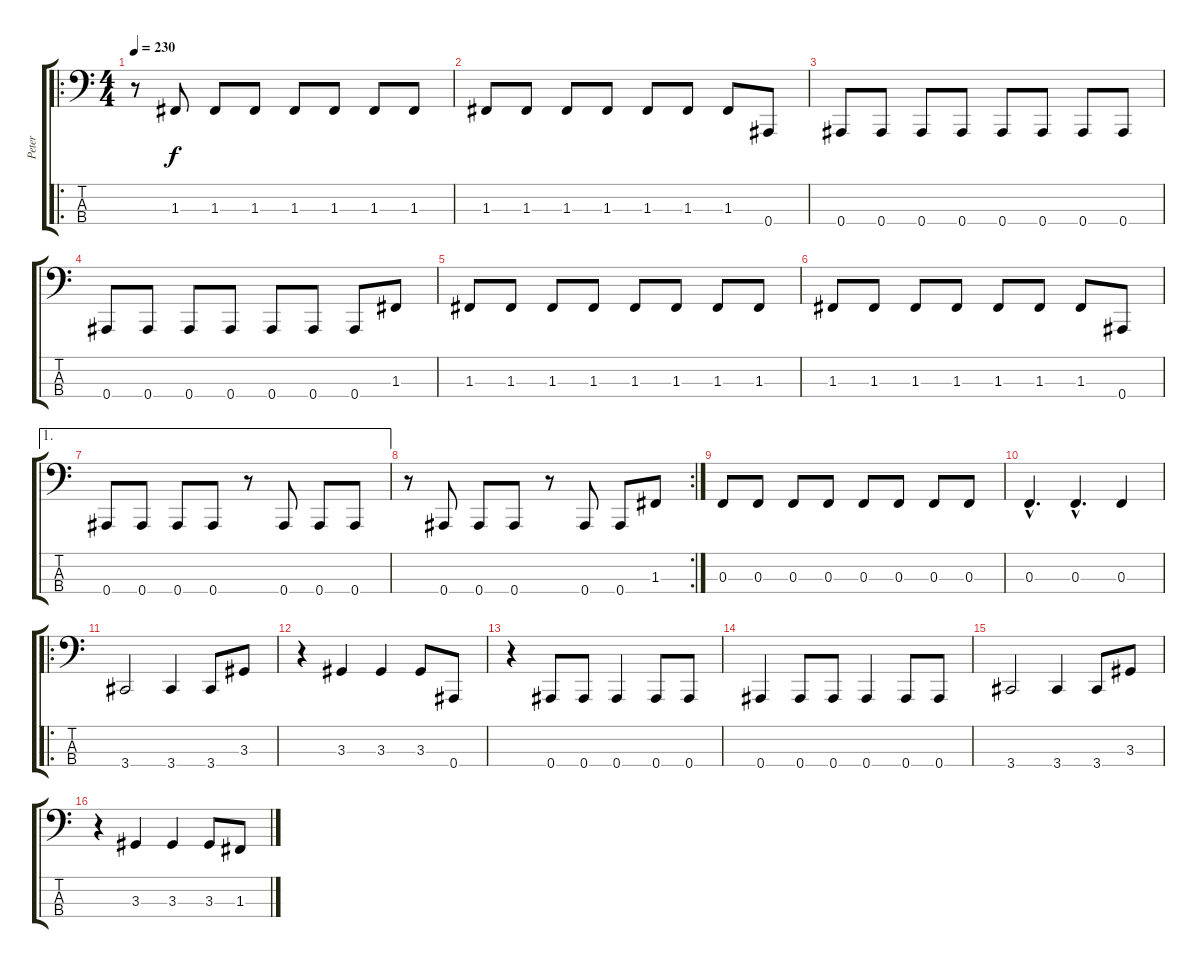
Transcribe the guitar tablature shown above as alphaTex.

\track ("Peter" "Peter") {instrument electricbassfinger}
\staff {score tabs}
\tuning (Eb2 Bb1 F1 Bb0) {hide}
\ro
\ts (4 4)
\tempo 230
\clef f4
\ks c
r.8{dy f} 1.3.8 1.3.8 1.3.8 1.3.8 1.3.8 1.3.8 1.3.8 |
1.3.8 1.3.8 1.3.8 1.3.8 1.3.8 1.3.8 1.3.8 0.4.8 |
0.4.8 0.4.8 0.4.8 0.4.8 0.4.8 0.4.8 0.4.8 0.4.8 |
0.4.8 0.4.8 0.4.8 0.4.8 0.4.8 0.4.8 0.4.8 1.3.8 |
1.3.8 1.3.8 1.3.8 1.3.8 1.3.8 1.3.8 1.3.8 1.3.8 |
1.3.8 1.3.8 1.3.8 1.3.8 1.3.8 1.3.8 1.3.8 0.4.8 |
\ae 1
0.4.8 0.4.8 0.4.8 0.4.8 r.8 0.4.8 0.4.8 0.4.8 |
\rc 2
r.8 0.4.8 0.4.8 0.4.8 r.8 0.4.8 0.4.8 1.3.8 |
0.3.8 0.3.8 0.3.8 0.3.8 0.3.8 0.3.8 0.3.8 0.3.8 |
0.3{hac}.4{d} 0.3{hac}.4{d} 0.3.4 |
\ro
3.4.2 3.4.4 3.4.8 3.3.8 |
r.4 3.3.4 3.3.4 3.3.8 0.4.8 |
r.4 0.4.8 0.4.8 0.4.4 0.4.8 0.4.8 |
0.4.4 0.4.8 0.4.8 0.4.4 0.4.8 0.4.8 |
3.4.2 3.4.4 3.4.8 3.3.8 |
r.4 3.3.4 3.3.4 3.3.8 1.3.8
